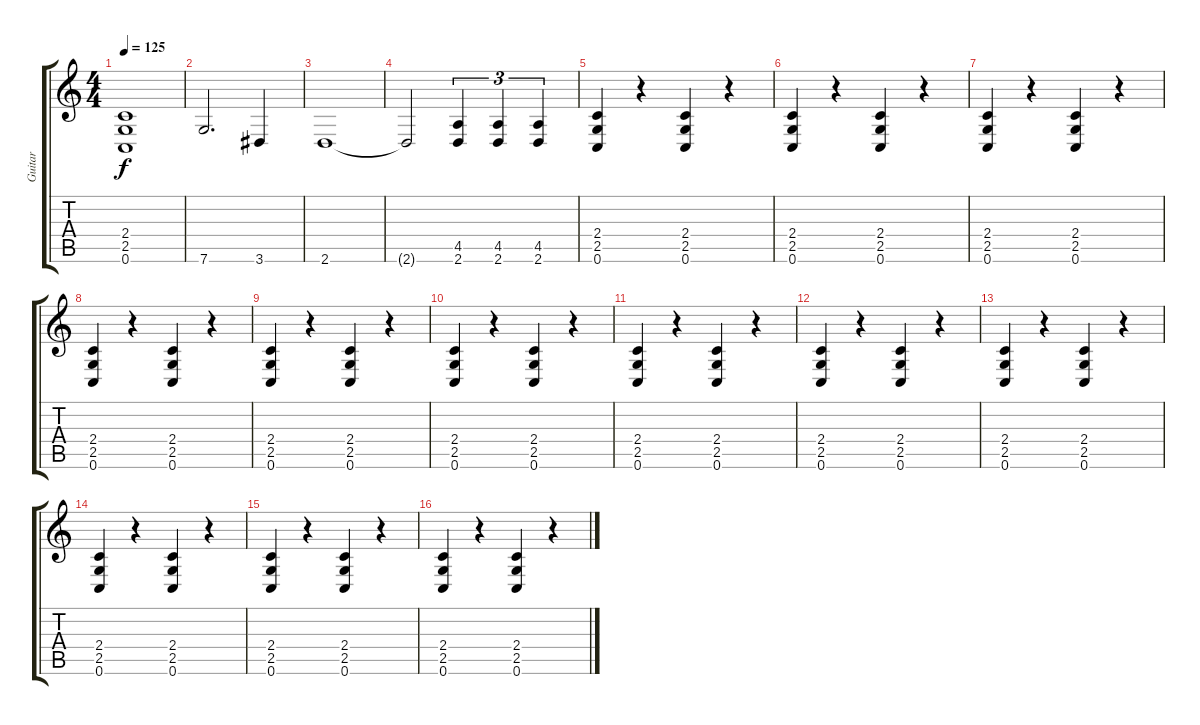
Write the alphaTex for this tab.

\track ("Guitar" "Guitar") {instrument distortionguitar}
\staff {score tabs}
\tuning (C4 G3 Eb3 Bb2 F2 C2) {hide}
\ts (4 4)
\tempo 125
\clef g2
\ks c
(2.4 2.5 0.6).1{dy f} |
7.6.2{d} 3.6.4 |
2.6.1 |
2.6{t}.2 (4.5 2.6).4{tu (3 2)} (4.5 2.6).4{tu (3 2)} (4.5 2.6).4{tu (3 2)} |
(2.4 2.5 0.6).4 r.4 (2.4 2.5 0.6).4 r.4 |
(2.4 2.5 0.6).4 r.4 (2.4 2.5 0.6).4 r.4 |
(2.4 2.5 0.6).4 r.4 (2.4 2.5 0.6).4 r.4 |
(2.4 2.5 0.6).4 r.4 (2.4 2.5 0.6).4 r.4 |
(2.4 2.5 0.6).4 r.4 (2.4 2.5 0.6).4 r.4 |
(2.4 2.5 0.6).4 r.4 (2.4 2.5 0.6).4 r.4 |
(2.4 2.5 0.6).4 r.4 (2.4 2.5 0.6).4 r.4 |
(2.4 2.5 0.6).4 r.4 (2.4 2.5 0.6).4 r.4 |
(2.4 2.5 0.6).4 r.4 (2.4 2.5 0.6).4 r.4 |
(2.4 2.5 0.6).4 r.4 (2.4 2.5 0.6).4 r.4 |
(2.4 2.5 0.6).4 r.4 (2.4 2.5 0.6).4 r.4 |
(2.4 2.5 0.6).4 r.4 (2.4 2.5 0.6).4 r.4
